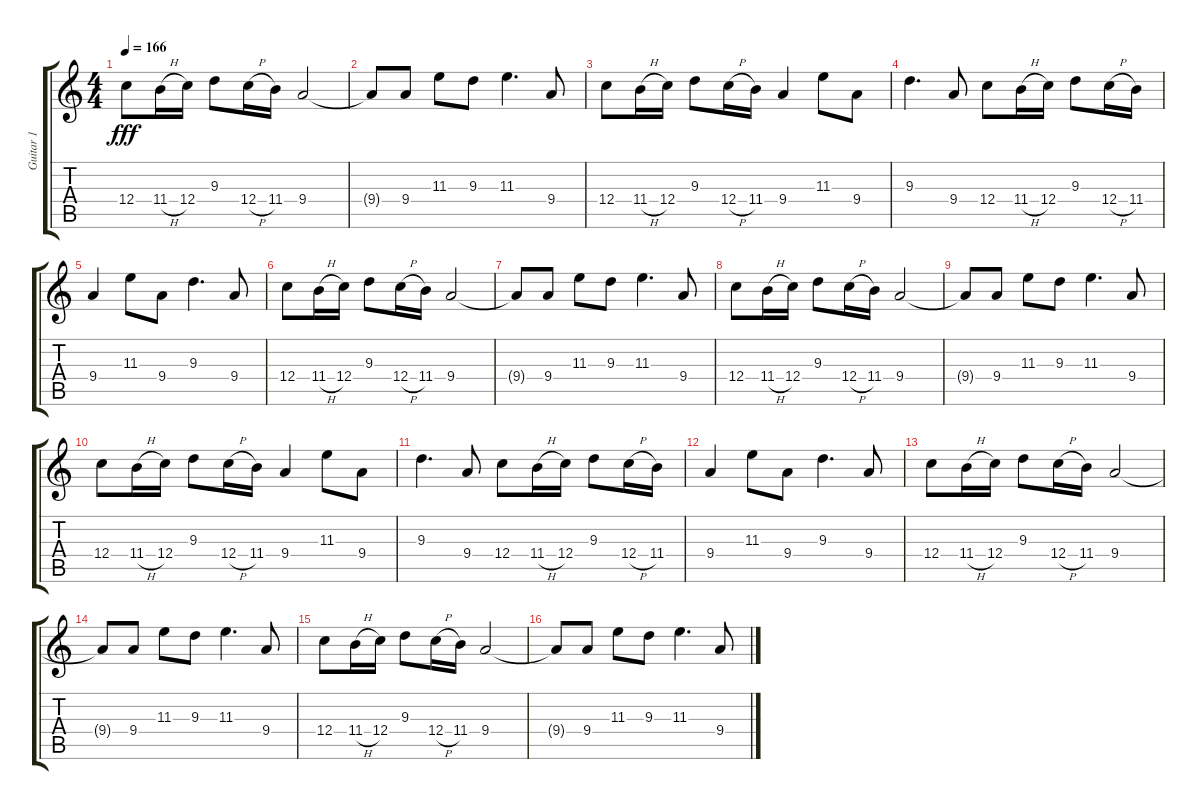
\track ("Guitar 1" "Guitar 1") {instrument distortionguitar}
\staff {score tabs}
\tuning (D4 A3 F3 C3 G2 D2) {hide}
\ts (4 4)
\tempo 166
\clef g2
\ks c
12.4.8{dy fff} 11.4{h}.16 12.4.16 9.3.8 12.4{h}.16 11.4.16 9.4.2 |
9.4{t}.8 9.4.8 11.3.8 9.3.8 11.3.4{d} 9.4.8 |
12.4.8 11.4{h}.16 12.4.16 9.3.8 12.4{h}.16 11.4.16 9.4.4 11.3.8 9.4.8 |
9.3.4{d} 9.4.8 12.4.8 11.4{h}.16 12.4.16 9.3.8 12.4{h}.16 11.4.16 |
9.4.4 11.3.8 9.4.8 9.3.4{d} 9.4.8 |
12.4.8 11.4{h}.16 12.4.16 9.3.8 12.4{h}.16 11.4.16 9.4.2 |
9.4{t}.8 9.4.8 11.3.8 9.3.8 11.3.4{d} 9.4.8 |
12.4.8 11.4{h}.16 12.4.16 9.3.8 12.4{h}.16 11.4.16 9.4.2 |
9.4{t}.8 9.4.8 11.3.8 9.3.8 11.3.4{d} 9.4.8 |
12.4.8 11.4{h}.16 12.4.16 9.3.8 12.4{h}.16 11.4.16 9.4.4 11.3.8 9.4.8 |
9.3.4{d} 9.4.8 12.4.8 11.4{h}.16 12.4.16 9.3.8 12.4{h}.16 11.4.16 |
9.4.4 11.3.8 9.4.8 9.3.4{d} 9.4.8 |
12.4.8 11.4{h}.16 12.4.16 9.3.8 12.4{h}.16 11.4.16 9.4.2 |
9.4{t}.8 9.4.8 11.3.8 9.3.8 11.3.4{d} 9.4.8 |
12.4.8 11.4{h}.16 12.4.16 9.3.8 12.4{h}.16 11.4.16 9.4.2 |
9.4{t}.8 9.4.8 11.3.8 9.3.8 11.3.4{d} 9.4.8
